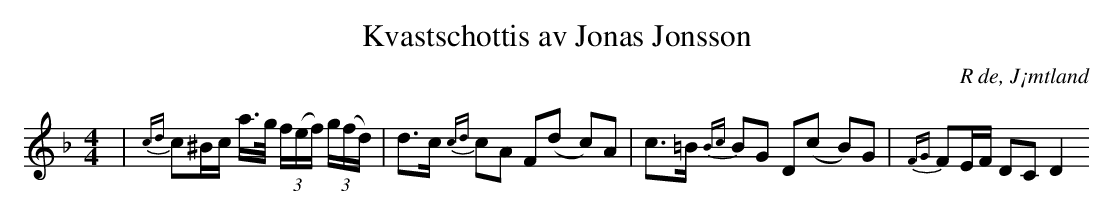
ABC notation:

X:1
T:Kvastschottis av Jonas Jonsson
O:R de, J¡mtland
M:4/4
L:1/16
K:F
| {cd}c2^Bc a>g (3f(ef) (3g(fd) | d2>c2 {cd}c2A2 F2(d2- c2)A2 | c2>=B2 {Bc}B2G2 D2(c2- B2)G2 | {FG}F2EF D2C2 D4
